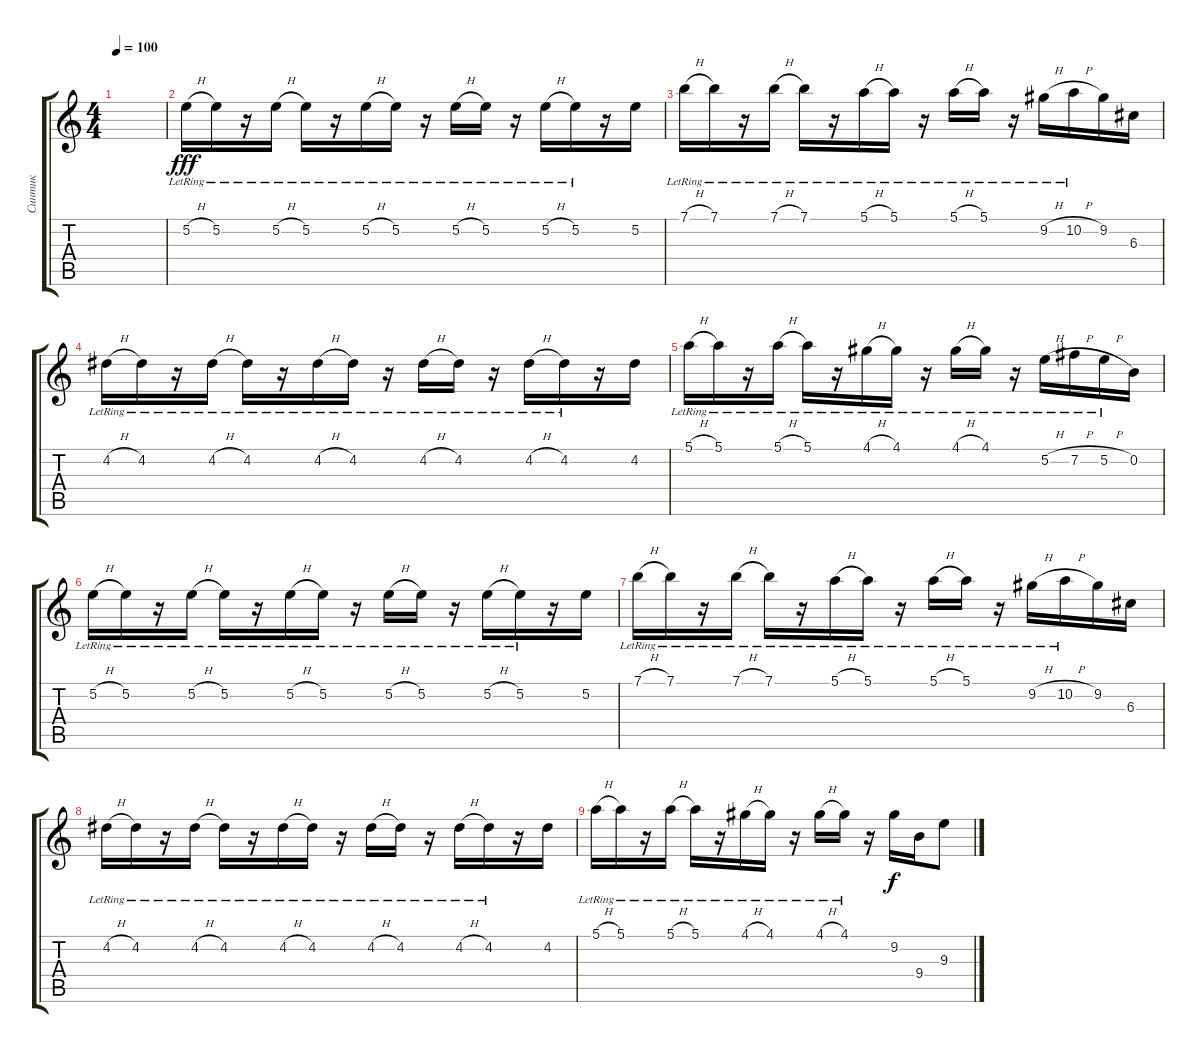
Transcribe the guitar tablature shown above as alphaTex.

\track ("Синтик" "Синтик") {instrument overdrivenguitar}
\staff {score tabs}
\tuning (E4 B3 G3 D3 A2 E2) {hide}
\ts (4 4)
\tempo 100
\clef g2
\ks c
|
5.2{h lr}.16{dy fff balance 16} 5.2{lr}.16 r.16 5.2{h lr}.16 5.2{lr}.16 r.16 5.2{h lr}.16 5.2{lr}.16 r.16 5.2{h lr}.16 5.2{lr}.16 r.16 5.2{h lr}.16 5.2{lr}.16 r.16 5.2.16 |
7.1{h lr}.16 7.1{lr}.16 r.16 7.1{h lr}.16 7.1{lr}.16 r.16 5.1{h lr}.16 5.1{lr}.16 r.16 5.1{h lr}.16 5.1{lr}.16 r.16 9.2{h lr}.16 10.2{h lr}.16 9.2.16 6.3.16 |
4.2{h lr}.16 4.2{lr}.16 r.16 4.2{h lr}.16 4.2{lr}.16 r.16 4.2{h lr}.16 4.2{lr}.16 r.16 4.2{h lr}.16 4.2{lr}.16 r.16 4.2{h lr}.16 4.2{lr}.16 r.16 4.2.16 |
5.1{h lr}.16 5.1{lr}.16 r.16 5.1{h lr}.16 5.1{lr}.16 r.16 4.1{h lr}.16 4.1{lr}.16 r.16 4.1{h lr}.16 4.1{lr}.16 r.16 5.2{h lr}.16 7.2{h lr}.16 5.2{h lr}.16 0.2.16 |
5.2{h lr}.16 5.2{lr}.16 r.16 5.2{h lr}.16 5.2{lr}.16 r.16 5.2{h lr}.16 5.2{lr}.16 r.16 5.2{h lr}.16 5.2{lr}.16 r.16 5.2{h lr}.16 5.2{lr}.16 r.16 5.2.16 |
7.1{h lr}.16 7.1{lr}.16 r.16 7.1{h lr}.16 7.1{lr}.16 r.16 5.1{h lr}.16 5.1{lr}.16 r.16 5.1{h lr}.16 5.1{lr}.16 r.16 9.2{h lr}.16 10.2{h lr}.16 9.2.16 6.3.16 |
4.2{h lr}.16 4.2{lr}.16 r.16 4.2{h lr}.16 4.2{lr}.16 r.16 4.2{h lr}.16 4.2{lr}.16 r.16 4.2{h lr}.16 4.2{lr}.16 r.16 4.2{h lr}.16 4.2{lr}.16 r.16 4.2.16 |
5.1{h lr}.16 5.1{lr}.16 r.16 5.1{h lr}.16 5.1{lr}.16 r.16 4.1{h lr}.16 4.1{lr}.16 r.16 4.1{h lr}.16 4.1{lr}.16 r.16 9.2.16{dy f} 9.4.16 9.3.8
